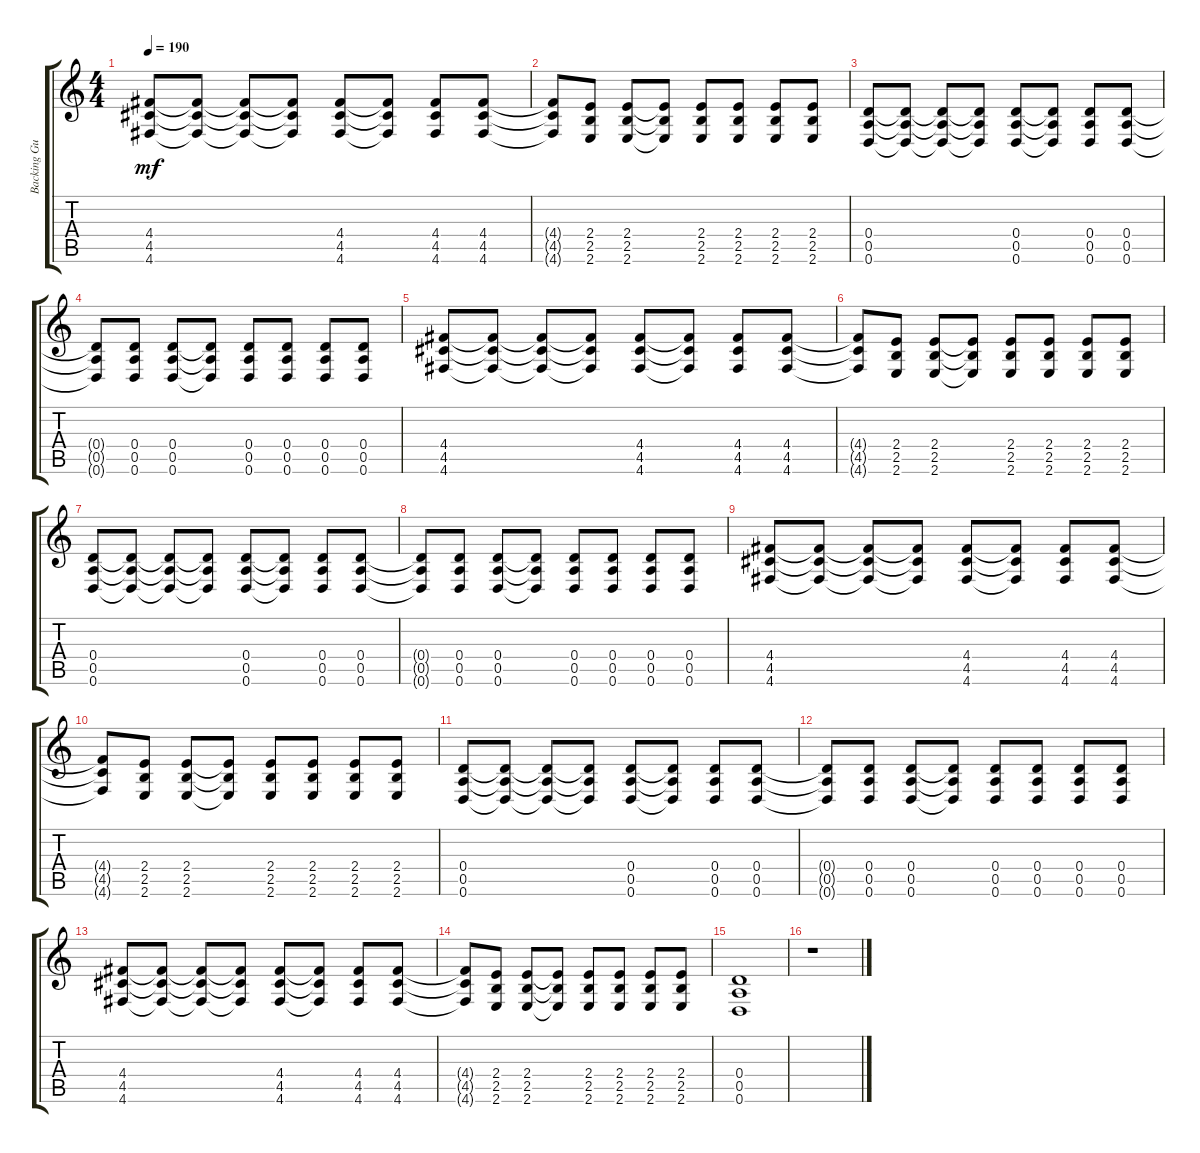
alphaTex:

\track ("Backing Guitar" "Backing Gu") {instrument distortionguitar}
\staff {score tabs}
\tuning (Gb4 Db4 Gb3 D3 A2 D2) {hide}
\ts (4 4)
\tempo 190
\clef g2
\ks c
(4.4 4.5 4.6).8{dy mf} (4.4{t} 4.5{t} 4.6{t}).8 (4.4{t} 4.5{t} 4.6{t}).8 (4.4{t} 4.5{t} 4.6{t}).8 (4.4 4.5 4.6).8 (4.4{t} 4.5{t} 4.6{t}).8 (4.4 4.5 4.6).8 (4.4 4.5 4.6).8 |
(4.4{t} 4.5{t} 4.6{t}).8 (2.4 2.5 2.6).8 (2.4 2.5 2.6).8 (2.4{t} 2.5{t} 2.6{t}).8 (2.4 2.5 2.6).8 (2.4 2.5 2.6).8 (2.4 2.5 2.6).8 (2.4 2.5 2.6).8 |
(0.4 0.5 0.6).8 (0.4{t} 0.5{t} 0.6{t}).8 (0.4{t} 0.5{t} 0.6{t}).8 (0.4{t} 0.5{t} 0.6{t}).8 (0.4 0.5 0.6).8 (0.4{t} 0.5{t} 0.6{t}).8 (0.4 0.5 0.6).8 (0.4 0.5 0.6).8 |
(0.4{t} 0.5{t} 0.6{t}).8 (0.4 0.5 0.6).8 (0.4 0.5 0.6).8 (0.4{t} 0.5{t} 0.6{t}).8 (0.4 0.5 0.6).8 (0.4 0.5 0.6).8 (0.4 0.5 0.6).8 (0.4 0.5 0.6).8 |
(4.4 4.5 4.6).8 (4.4{t} 4.5{t} 4.6{t}).8 (4.4{t} 4.5{t} 4.6{t}).8 (4.4{t} 4.5{t} 4.6{t}).8 (4.4 4.5 4.6).8 (4.4{t} 4.5{t} 4.6{t}).8 (4.4 4.5 4.6).8 (4.4 4.5 4.6).8 |
(4.4{t} 4.5{t} 4.6{t}).8 (2.4 2.5 2.6).8 (2.4 2.5 2.6).8 (2.4{t} 2.5{t} 2.6{t}).8 (2.4 2.5 2.6).8 (2.4 2.5 2.6).8 (2.4 2.5 2.6).8 (2.4 2.5 2.6).8 |
(0.4 0.5 0.6).8 (0.4{t} 0.5{t} 0.6{t}).8 (0.4{t} 0.5{t} 0.6{t}).8 (0.4{t} 0.5{t} 0.6{t}).8 (0.4 0.5 0.6).8 (0.4{t} 0.5{t} 0.6{t}).8 (0.4 0.5 0.6).8 (0.4 0.5 0.6).8 |
(0.4{t} 0.5{t} 0.6{t}).8 (0.4 0.5 0.6).8 (0.4 0.5 0.6).8 (0.4{t} 0.5{t} 0.6{t}).8 (0.4 0.5 0.6).8 (0.4 0.5 0.6).8 (0.4 0.5 0.6).8 (0.4 0.5 0.6).8 |
(4.4 4.5 4.6).8 (4.4{t} 4.5{t} 4.6{t}).8 (4.4{t} 4.5{t} 4.6{t}).8 (4.4{t} 4.5{t} 4.6{t}).8 (4.4 4.5 4.6).8 (4.4{t} 4.5{t} 4.6{t}).8 (4.4 4.5 4.6).8 (4.4 4.5 4.6).8 |
(4.4{t} 4.5{t} 4.6{t}).8 (2.4 2.5 2.6).8 (2.4 2.5 2.6).8 (2.4{t} 2.5{t} 2.6{t}).8 (2.4 2.5 2.6).8 (2.4 2.5 2.6).8 (2.4 2.5 2.6).8 (2.4 2.5 2.6).8 |
(0.4 0.5 0.6).8 (0.4{t} 0.5{t} 0.6{t}).8 (0.4{t} 0.5{t} 0.6{t}).8 (0.4{t} 0.5{t} 0.6{t}).8 (0.4 0.5 0.6).8 (0.4{t} 0.5{t} 0.6{t}).8 (0.4 0.5 0.6).8 (0.4 0.5 0.6).8 |
(0.4{t} 0.5{t} 0.6{t}).8 (0.4 0.5 0.6).8 (0.4 0.5 0.6).8 (0.4{t} 0.5{t} 0.6{t}).8 (0.4 0.5 0.6).8 (0.4 0.5 0.6).8 (0.4 0.5 0.6).8 (0.4 0.5 0.6).8 |
(4.4 4.5 4.6).8 (4.4{t} 4.5{t} 4.6{t}).8 (4.4{t} 4.5{t} 4.6{t}).8 (4.4{t} 4.5{t} 4.6{t}).8 (4.4 4.5 4.6).8 (4.4{t} 4.5{t} 4.6{t}).8 (4.4 4.5 4.6).8 (4.4 4.5 4.6).8 |
(4.4{t} 4.5{t} 4.6{t}).8 (2.4 2.5 2.6).8 (2.4 2.5 2.6).8 (2.4{t} 2.5{t} 2.6{t}).8 (2.4 2.5 2.6).8 (2.4 2.5 2.6).8 (2.4 2.5 2.6).8 (2.4 2.5 2.6).8 |
(0.4 0.5 0.6).1 |
r.1
